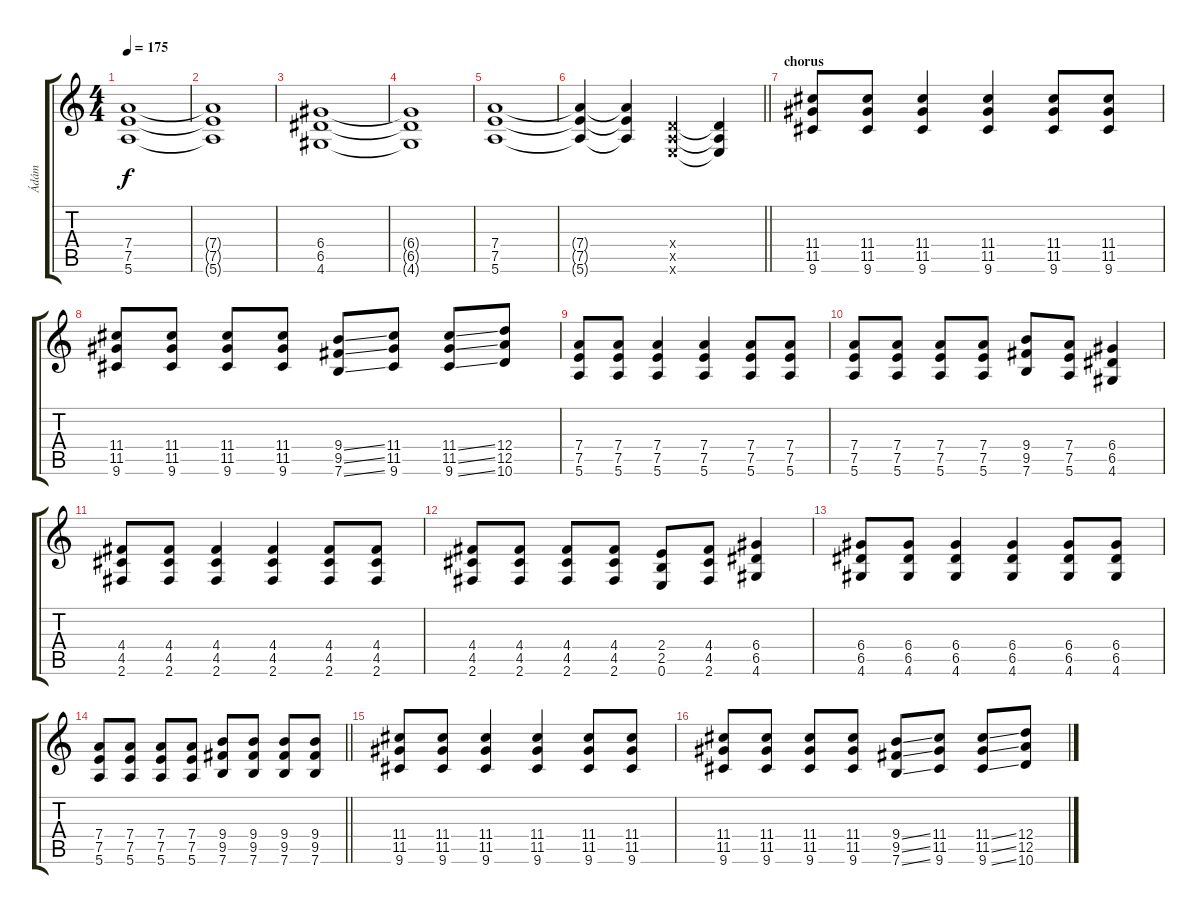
\track ("Ádám" "Ádám") {instrument distortionguitar}
\staff {score tabs}
\tuning (E4 B3 G3 D3 A2 E2) {hide}
\ts (4 4)
\tempo 175
\clef g2
\ks c
(7.4 7.5 5.6).1{dy f} |
(7.4{t} 7.5{t} 5.6{t}).1 |
(6.4 6.5 4.6).1 |
(6.4{t} 6.5{t} 4.6{t}).1 |
(7.4 7.5 5.6).1 |
\barLineRight lightlight
(7.4{t} 7.5{t} 5.6{t}).4 (7.4{t} 7.5{t} 5.6{t}).4 (0.4{x} 0.5{x} 0.6{x}).4 (0.4{t} 0.5{t} 0.6{t}).4 |
\section ("" "chorus")
(11.4 11.5 9.6).8 (11.4 11.5 9.6).8 (11.4 11.5 9.6).4 (11.4 11.5 9.6).4 (11.4 11.5 9.6).8 (11.4 11.5 9.6).8 |
(11.4 11.5 9.6).8 (11.4 11.5 9.6).8 (11.4 11.5 9.6).8 (11.4 11.5 9.6).8 (9.4{ss} 9.5{ss} 7.6{ss}).8 (11.4 11.5 9.6).8 (11.4{ss} 11.5{ss} 9.6{ss}).8 (12.4 12.5 10.6).8 |
(7.4 7.5 5.6).8 (7.4 7.5 5.6).8 (7.4 7.5 5.6).4 (7.4 7.5 5.6).4 (7.4 7.5 5.6).8 (7.4 7.5 5.6).8 |
(7.4 7.5 5.6).8 (7.4 7.5 5.6).8 (7.4 7.5 5.6).8 (7.4 7.5 5.6).8 (9.4 9.5 7.6).8 (7.4 7.5 5.6).8 (6.4 6.5 4.6).4 |
(4.4 4.5 2.6).8 (4.4 4.5 2.6).8 (4.4 4.5 2.6).4 (4.4 4.5 2.6).4 (4.4 4.5 2.6).8 (4.4 4.5 2.6).8 |
(4.4 4.5 2.6).8 (4.4 4.5 2.6).8 (4.4 4.5 2.6).8 (4.4 4.5 2.6).8 (2.4 2.5 0.6).8 (4.4 4.5 2.6).8 (6.4 6.5 4.6).4 |
(6.4 6.5 4.6).8 (6.4 6.5 4.6).8 (6.4 6.5 4.6).4 (6.4 6.5 4.6).4 (6.4 6.5 4.6).8 (6.4 6.5 4.6).8 |
\barLineRight lightlight
(7.4 7.5 5.6).8 (7.4 7.5 5.6).8 (7.4 7.5 5.6).8 (7.4 7.5 5.6).8 (9.4 9.5 7.6).8 (9.4 9.5 7.6).8 (9.4 9.5 7.6).8 (9.4 9.5 7.6).8 |
(11.4 11.5 9.6).8 (11.4 11.5 9.6).8 (11.4 11.5 9.6).4 (11.4 11.5 9.6).4 (11.4 11.5 9.6).8 (11.4 11.5 9.6).8 |
(11.4 11.5 9.6).8 (11.4 11.5 9.6).8 (11.4 11.5 9.6).8 (11.4 11.5 9.6).8 (9.4{ss} 9.5{ss} 7.6{ss}).8 (11.4 11.5 9.6).8 (11.4{ss} 11.5{ss} 9.6{ss}).8 (12.4 12.5 10.6).8
